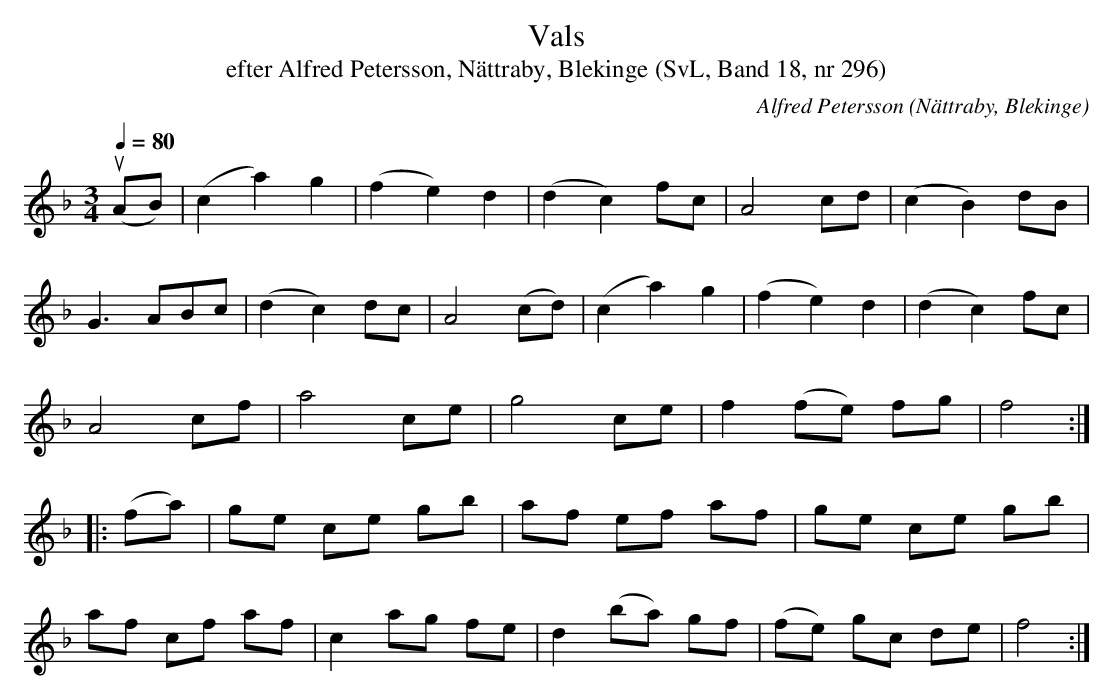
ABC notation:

X:1
T:Vals
T:efter Alfred Petersson, Nättraby, Blekinge (SvL, Band 18, nr 296)
O:Nättraby, Blekinge
C:Alfred Petersson
M:3/4
L:1/8
Q:1/4=80
K:F
u(AB)|(c2a2) g2|(f2e2)d2|(d2c2) fc|A4 cd|(c2B2) dB|
G3 ABc|(d2c2) dc|A4 (cd)|(c2a2) g2|(f2e2) d2|(d2c2) fc|
A4 cf|a4 ce|g4 ce|f2 (fe) fg|f4:|
|:(fa)|ge ce gb|af ef af|ge ce gb|
af cf af|c2 ag fe|d2 (ba) gf|(fe) gc de|f4:|
